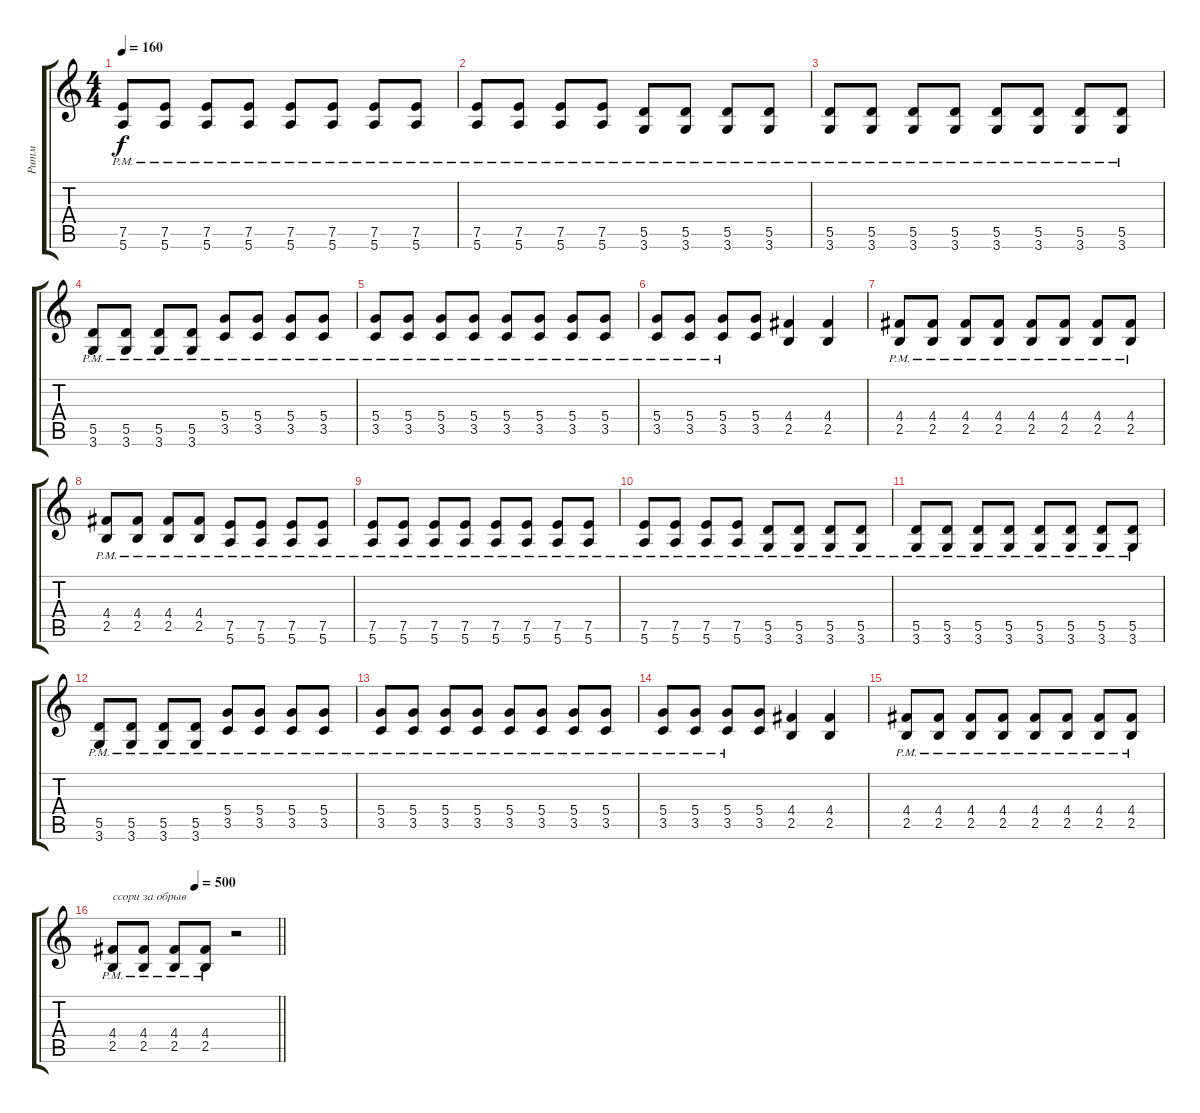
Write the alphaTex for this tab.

\track ("Ритм" "Ритм") {instrument overdrivenguitar}
\staff {score tabs}
\tuning (E4 B3 G3 D3 A2 E2) {hide}
\ts (4 4)
\tempo 160
\clef g2
\ks c
(7.5{pm} 5.6{pm}).8{dy f} (7.5{pm} 5.6{pm}).8 (7.5{pm} 5.6{pm}).8 (7.5{pm} 5.6{pm}).8 (7.5{pm} 5.6{pm}).8 (7.5{pm} 5.6{pm}).8 (7.5{pm} 5.6{pm}).8 (7.5{pm} 5.6{pm}).8 |
(7.5{pm} 5.6{pm}).8 (7.5{pm} 5.6{pm}).8 (7.5{pm} 5.6{pm}).8 (7.5{pm} 5.6{pm}).8 (5.5{pm} 3.6{pm}).8 (5.5{pm} 3.6{pm}).8 (5.5{pm} 3.6{pm}).8 (5.5{pm} 3.6{pm}).8 |
(5.5{pm} 3.6{pm}).8 (5.5{pm} 3.6{pm}).8 (5.5{pm} 3.6{pm}).8 (5.5{pm} 3.6{pm}).8 (5.5{pm} 3.6{pm}).8 (5.5{pm} 3.6{pm}).8 (5.5{pm} 3.6{pm}).8 (5.5{pm} 3.6{pm}).8 |
(5.5{pm} 3.6{pm}).8 (5.5{pm} 3.6{pm}).8 (5.5{pm} 3.6{pm}).8 (5.5{pm} 3.6{pm}).8 (5.4{pm} 3.5{pm}).8 (5.4{pm} 3.5{pm}).8 (5.4{pm} 3.5{pm}).8 (5.4{pm} 3.5{pm}).8 |
(5.4{pm} 3.5{pm}).8 (5.4{pm} 3.5{pm}).8 (5.4{pm} 3.5{pm}).8 (5.4{pm} 3.5{pm}).8 (5.4{pm} 3.5{pm}).8 (5.4{pm} 3.5{pm}).8 (5.4{pm} 3.5{pm}).8 (5.4{pm} 3.5{pm}).8 |
(5.4{pm} 3.5{pm}).8 (5.4{pm} 3.5{pm}).8 (5.4{pm} 3.5{pm}).8 (5.4 3.5).8 (4.4 2.5).4 (4.4 2.5).4 |
(4.4{pm} 2.5{pm}).8 (4.4{pm} 2.5{pm}).8 (4.4{pm} 2.5{pm}).8 (4.4{pm} 2.5{pm}).8 (4.4{pm} 2.5{pm}).8 (4.4{pm} 2.5{pm}).8 (4.4{pm} 2.5{pm}).8 (4.4{pm} 2.5{pm}).8 |
(4.4{pm} 2.5{pm}).8 (4.4{pm} 2.5{pm}).8 (4.4{pm} 2.5{pm}).8 (4.4{pm} 2.5{pm}).8 (7.5{pm} 5.6{pm}).8 (7.5{pm} 5.6{pm}).8 (7.5{pm} 5.6{pm}).8 (7.5{pm} 5.6{pm}).8 |
(7.5{pm} 5.6{pm}).8 (7.5{pm} 5.6{pm}).8 (7.5{pm} 5.6{pm}).8 (7.5{pm} 5.6{pm}).8 (7.5{pm} 5.6{pm}).8 (7.5{pm} 5.6{pm}).8 (7.5{pm} 5.6{pm}).8 (7.5{pm} 5.6{pm}).8 |
(7.5{pm} 5.6{pm}).8 (7.5{pm} 5.6{pm}).8 (7.5{pm} 5.6{pm}).8 (7.5{pm} 5.6{pm}).8 (5.5{pm} 3.6{pm}).8 (5.5{pm} 3.6{pm}).8 (5.5{pm} 3.6{pm}).8 (5.5{pm} 3.6{pm}).8 |
(5.5{pm} 3.6{pm}).8 (5.5{pm} 3.6{pm}).8 (5.5{pm} 3.6{pm}).8 (5.5{pm} 3.6{pm}).8 (5.5{pm} 3.6{pm}).8 (5.5{pm} 3.6{pm}).8 (5.5{pm} 3.6{pm}).8 (5.5{pm} 3.6{pm}).8 |
(5.5{pm} 3.6{pm}).8 (5.5{pm} 3.6{pm}).8 (5.5{pm} 3.6{pm}).8 (5.5{pm} 3.6{pm}).8 (5.4{pm} 3.5{pm}).8 (5.4{pm} 3.5{pm}).8 (5.4{pm} 3.5{pm}).8 (5.4{pm} 3.5{pm}).8 |
(5.4{pm} 3.5{pm}).8 (5.4{pm} 3.5{pm}).8 (5.4{pm} 3.5{pm}).8 (5.4{pm} 3.5{pm}).8 (5.4{pm} 3.5{pm}).8 (5.4{pm} 3.5{pm}).8 (5.4{pm} 3.5{pm}).8 (5.4{pm} 3.5{pm}).8 |
(5.4{pm} 3.5{pm}).8 (5.4{pm} 3.5{pm}).8 (5.4{pm} 3.5{pm}).8 (5.4 3.5).8 (4.4 2.5).4 (4.4 2.5).4 |
(4.4{pm} 2.5{pm}).8 (4.4{pm} 2.5{pm}).8 (4.4{pm} 2.5{pm}).8 (4.4{pm} 2.5{pm}).8 (4.4{pm} 2.5{pm}).8 (4.4{pm} 2.5{pm}).8 (4.4{pm} 2.5{pm}).8 (4.4{pm} 2.5{pm}).8 |
\tempo (500 0.5)
\barLineRight lightlight
(4.4{pm} 2.5{pm}).8{txt "ссори за обрыв"} (4.4{pm} 2.5{pm}).8 (4.4{pm} 2.5{pm}).8 (4.4{pm} 2.5{pm}).8 r.2
